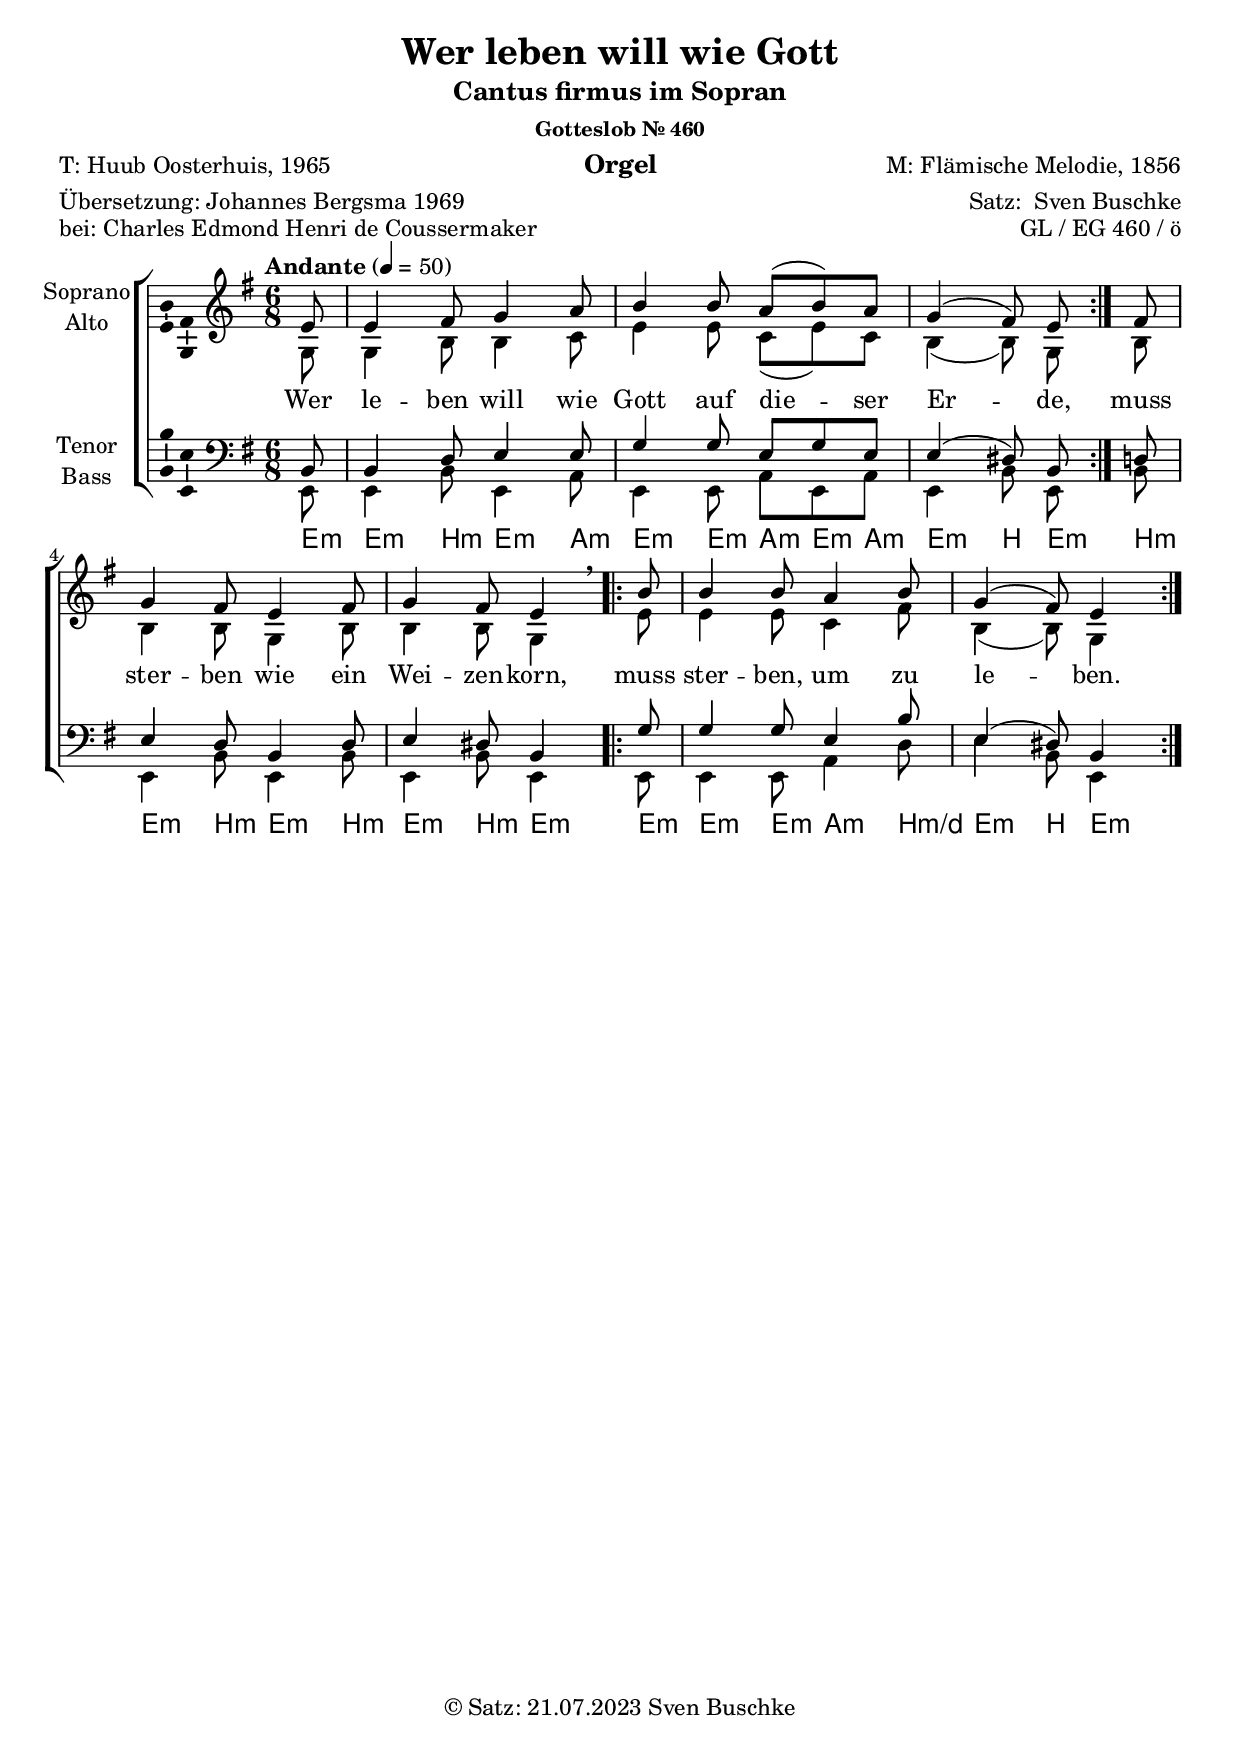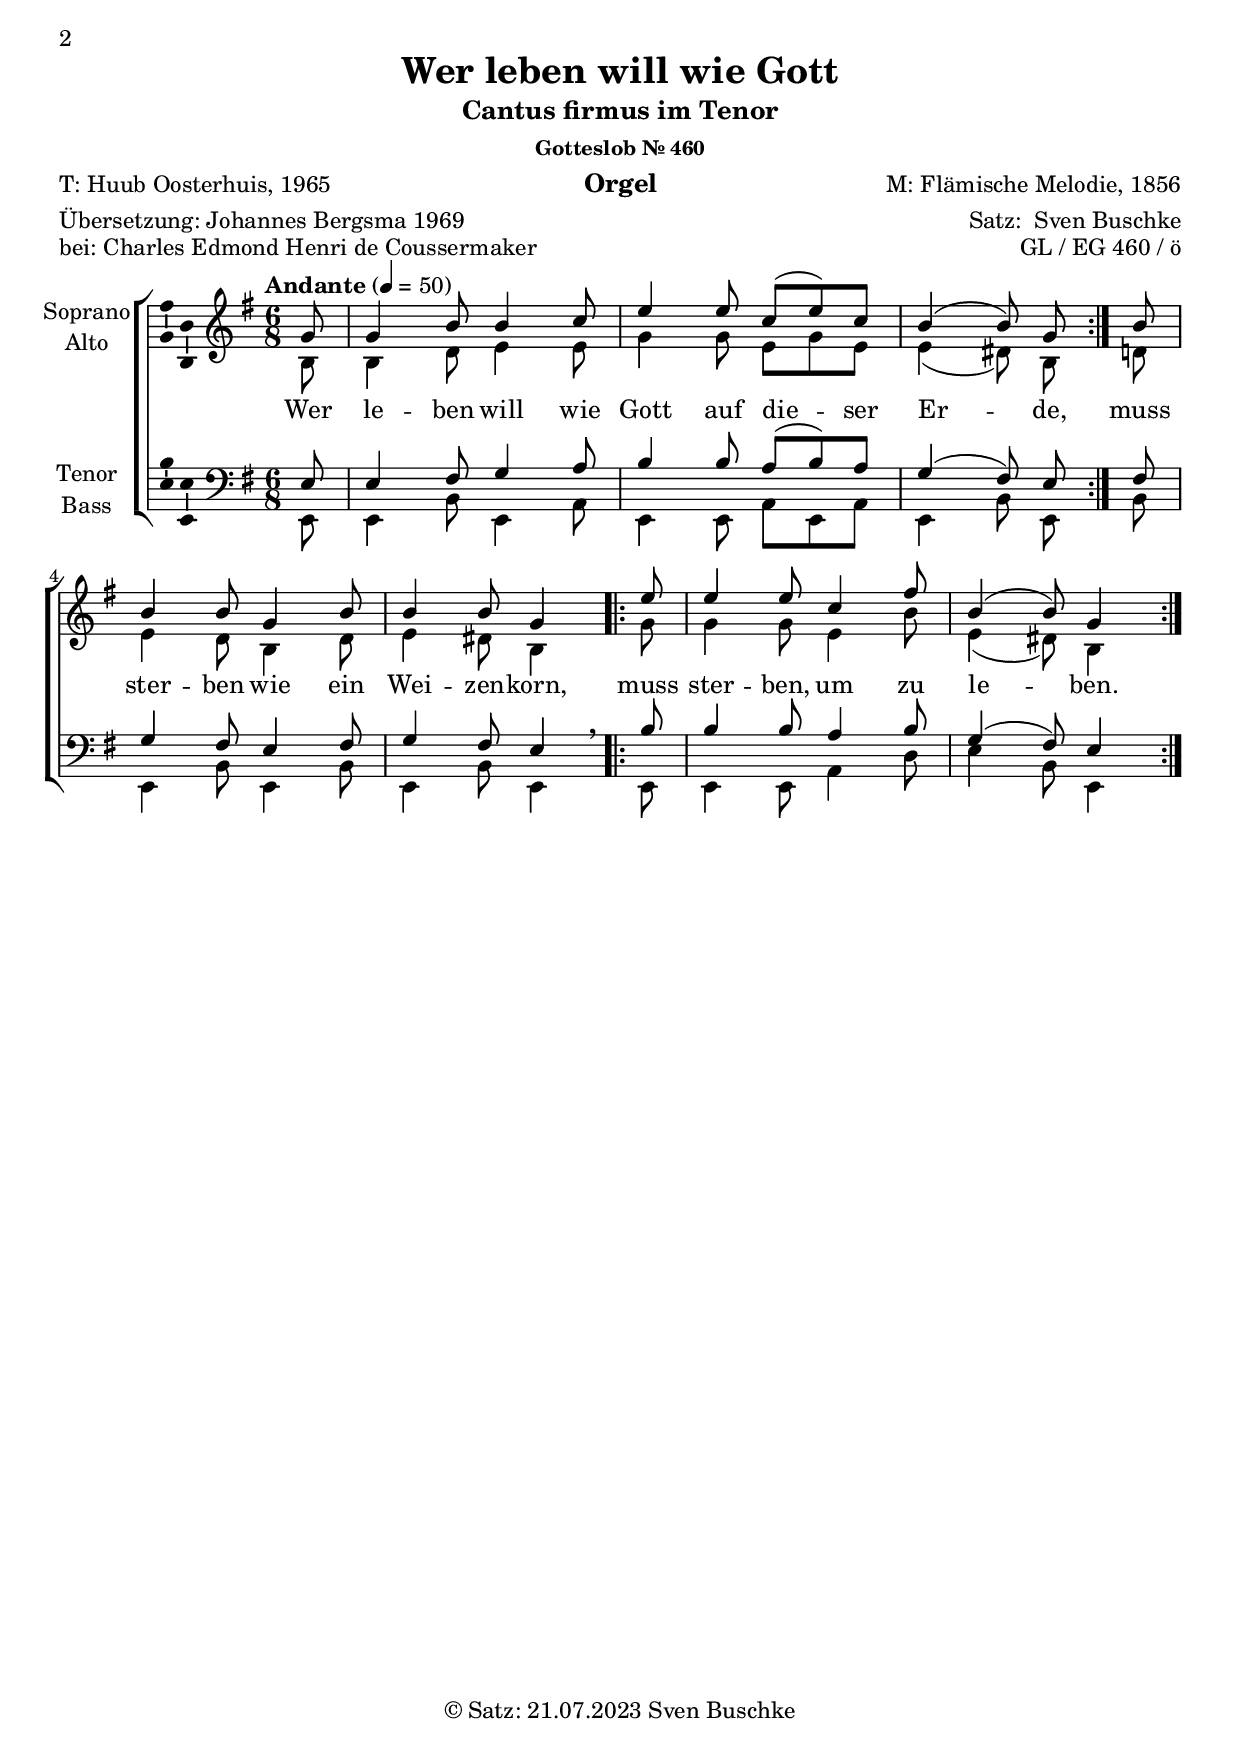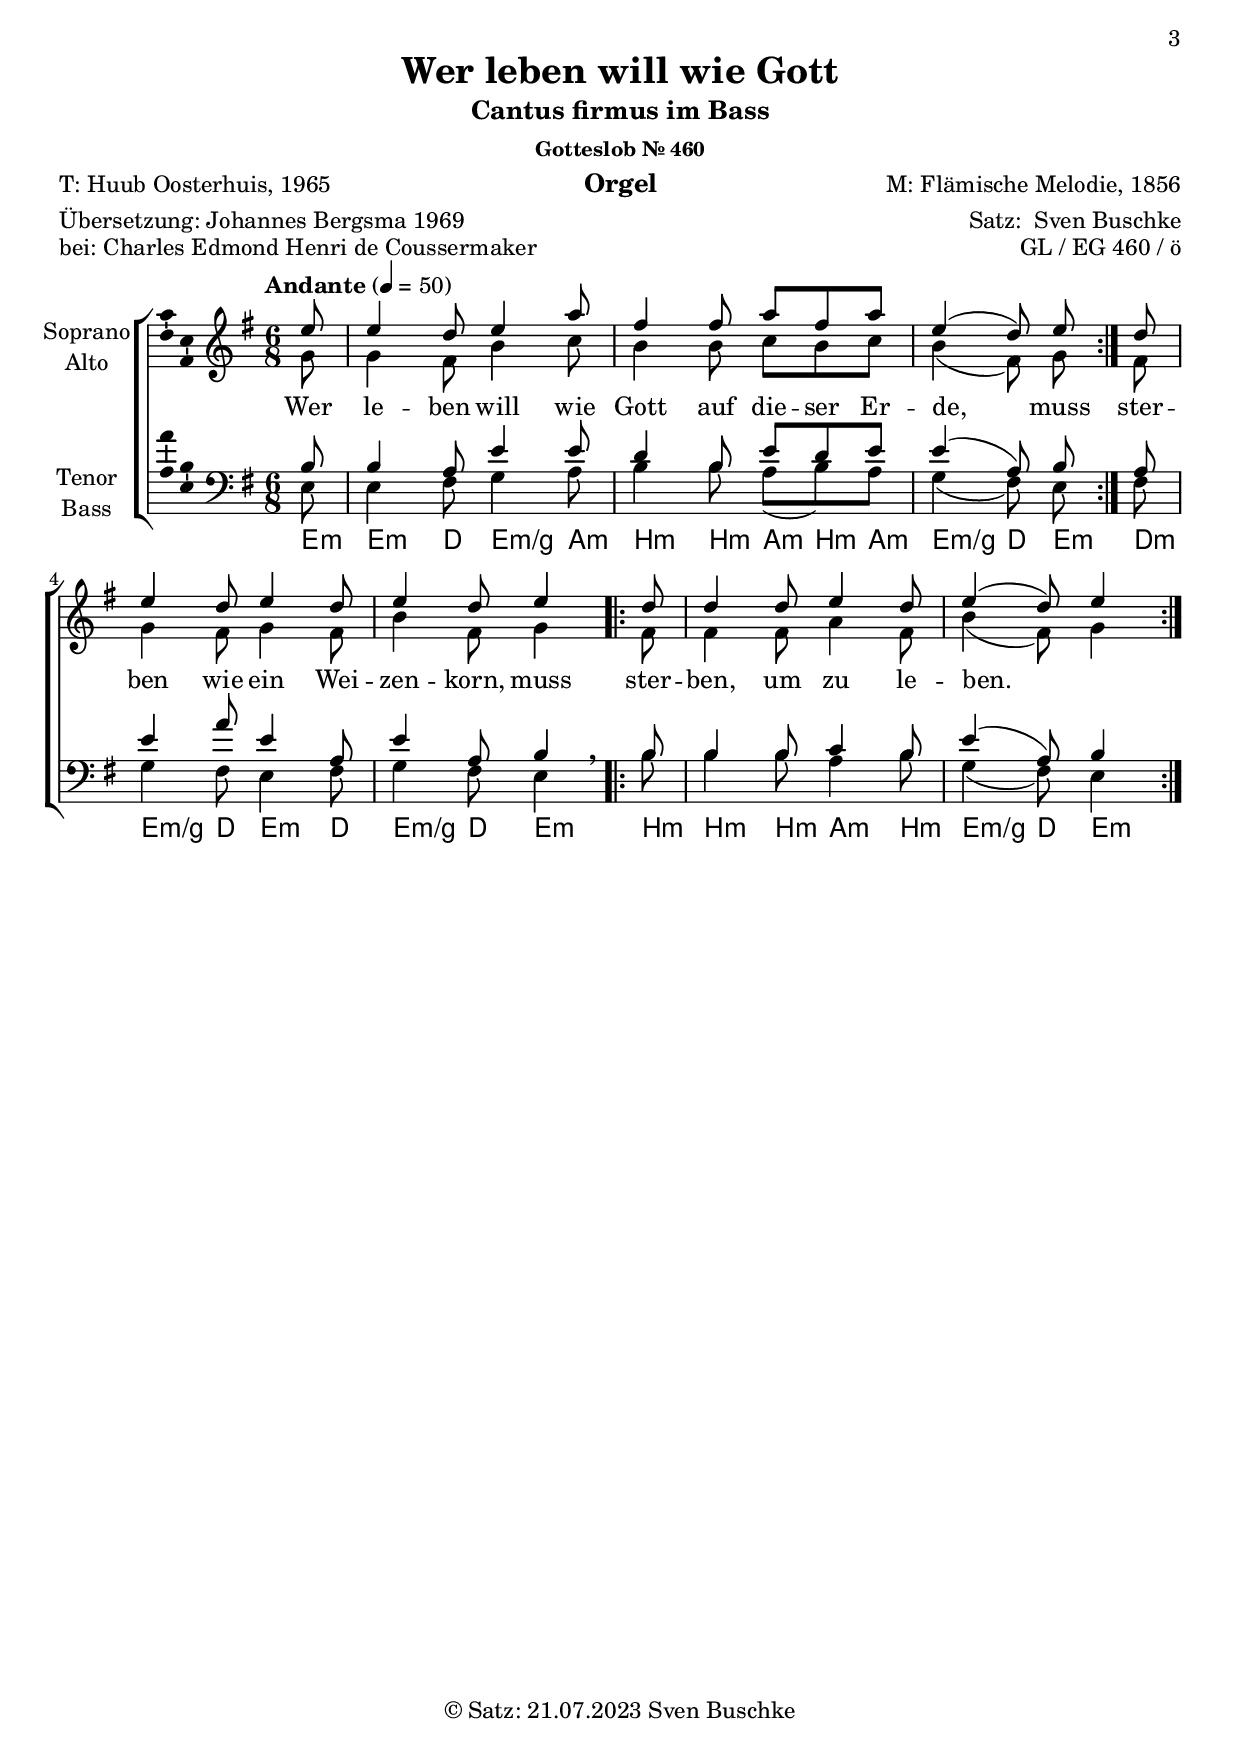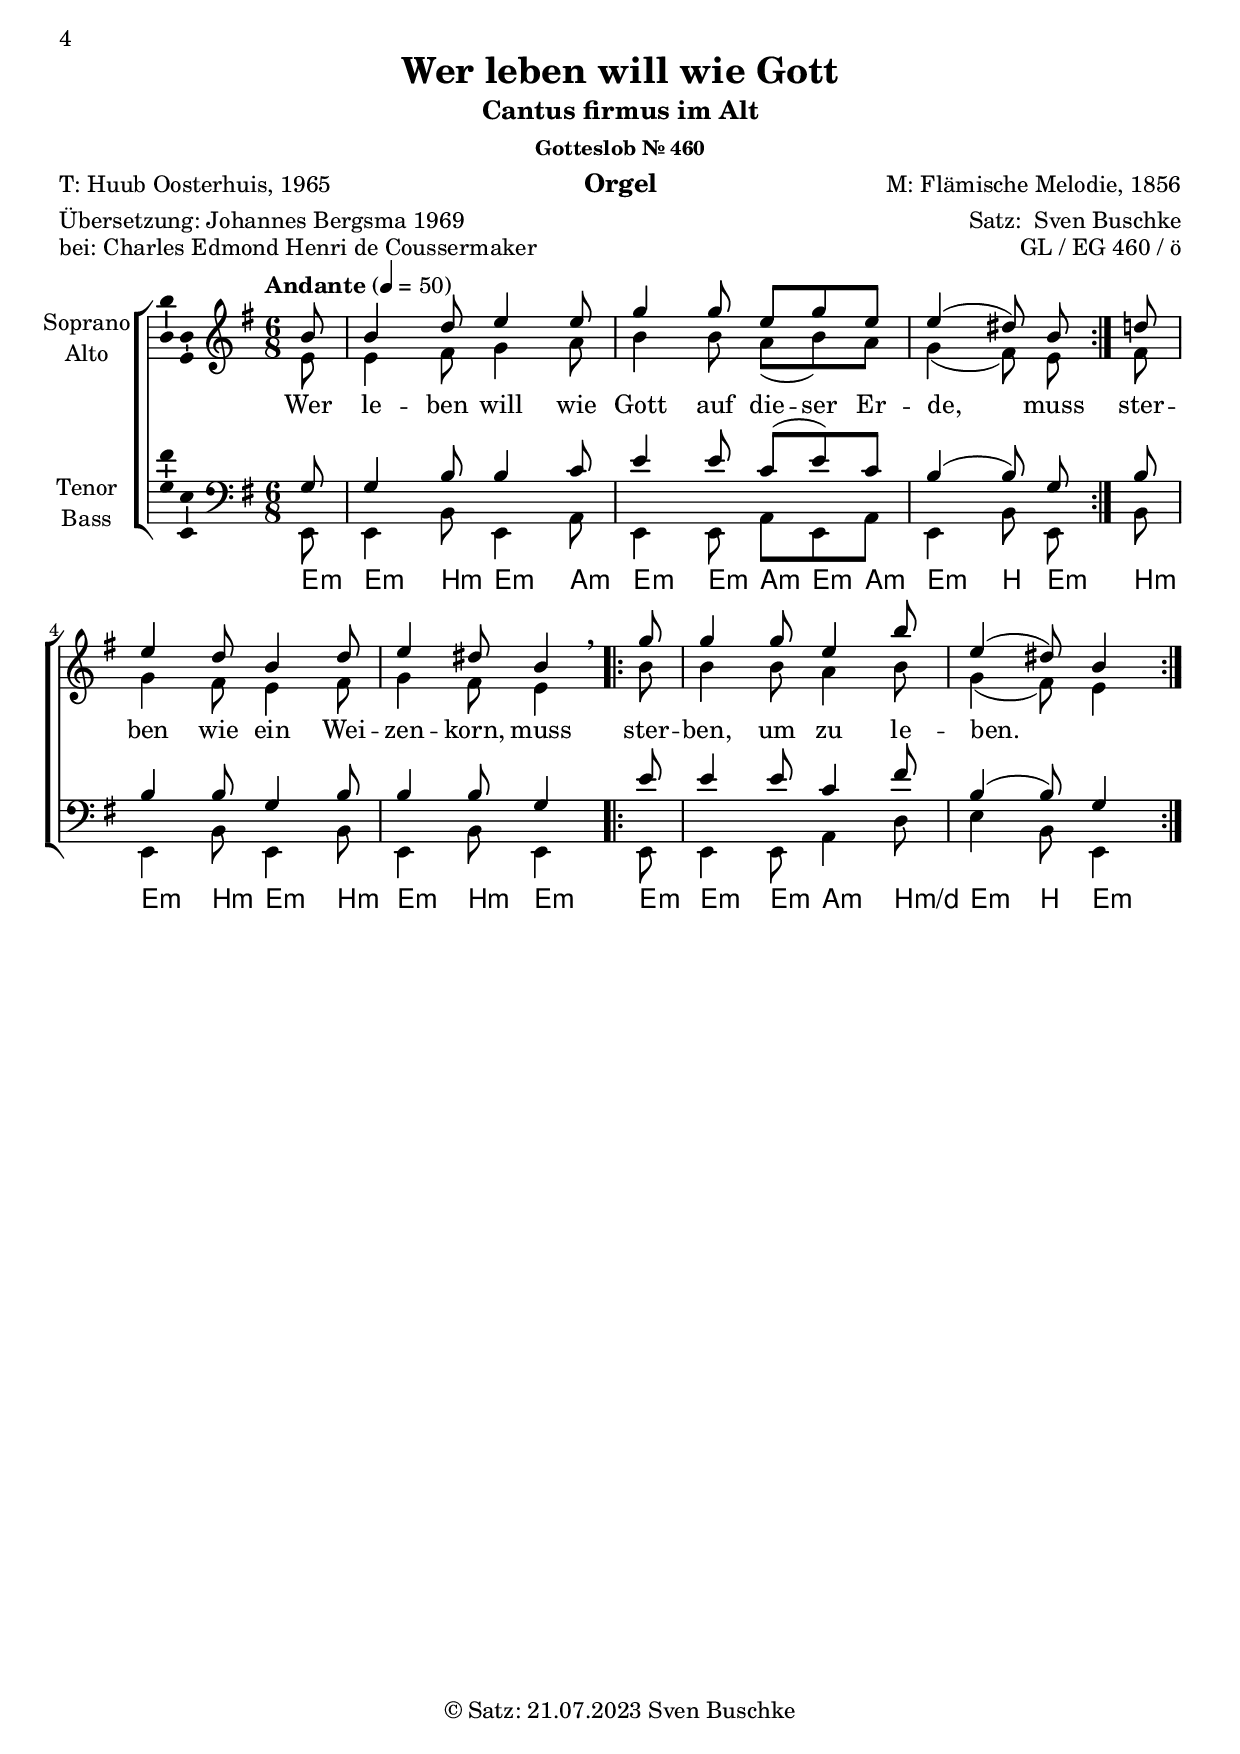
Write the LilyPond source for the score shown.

\version "2.24.1"
\language "english"

\include "predefined-guitar-fretboards.ly"

\header {
  dedication = ""
  title = "Wer leben will wie Gott"
  subsubtitle = "Gotteslob Nr. 460"
  instrument = "Orgel"
  composer = "M: Flämische Melodie, 1856"
  arranger = \markup { "Satz: " \with-url #"https://buschke.com" "Sven Buschke" }
  poet = "T: Huub Oosterhuis, 1965 "
  meter = "Übersetzung: Johannes Bergsma 1969"
  piece = "bei: Charles Edmond Henri de Coussermaker"
  opus = "GL / EG 460 / ö"
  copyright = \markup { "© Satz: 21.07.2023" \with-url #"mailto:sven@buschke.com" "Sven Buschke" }
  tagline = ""
}

global = {
  \key e \minor
  \time 6/8
  \tempo "Andante" 4=50
}

scoreASoprano = \relative c'' {
  \global
  % Music follows here.
  \repeat volta 2 {
    \partial 8
    e,8
    e4 fs8 g4 a8 b4 b8 a(b) a g4(fs8) e
  }
  \partial 8
  fs
  g4 fs8 e4 fs8 g4 fs8 e4\breathe
  \repeat volta 2 {
    \partial 8
    b'8
    b4 b8 a4 b8 g4(fs8) e4
  }
}

scoreAAlto = \relative c' {
  \global
  % Music follows here.
  \repeat volta 2 {
    \partial 8
    g8
    g4 b8 b4 c8 e4 e8 c(e) c b4(b8) g
  }
  \partial 8
  b8
  b4 b8 g4 b8 b4 b8 g4
  \repeat volta 2 {
    \partial 8
    e'8
    e4 e8 c4 fs8 b,4(b8) g4
  }
}

scoreATenor = \relative c' {
  \global
  % Music follows here.
  \repeat volta 2 {
    \partial 8
    b,8
    b4 d8 e4 e8 g4 g8 e8 g e e4(ds8) b
  }
  \partial 8
  d8 e4 d8 b4 d8 e4 ds8 b4
  \repeat volta 2 {
    \partial 8
    g'8 g4 g8 e4 b'8 e,4(ds8) b4
  }
}

scoreABass = \relative c {
  \global
  % Music follows here.
  \repeat volta 2 {
    \partial 8
    e,8
    e4 b'8 e,4 a8 e4 e8 a8 e a e4 b'8 e,
  }
  \partial 8
  b' e,4 b'8 e,4 b'8 e,4 b'8 e,4
  \repeat volta 2 {
    \partial 8
    e8 e4 e8 a4 d8 e4 b8 e,4
  }
}

scoreAVerse = \lyricmode {
  % Lyrics follow here.
  Wer le -- ben will wie Gott auf die -- ser Er -- de,
  muss ster -- ben wie ein Wei -- zen -- korn,
  muss ster -- ben, um zu le -- ben.
}

scoreAChordNames = \chordmode {
  \global
  \germanChords
  % Chords follow here.
  \repeat volta 2 {
    \partial 8
    e8:min
    e4:min b8:min e4:min a8:min e4:min e8:min a8:min e:min a:min e4:min b8 e:min
  }
  \partial 8
  b:min e4:min b8:min e4:min b8:min e4:min b8:min e4:min
  \repeat volta 2 {
    \partial 8
    e8:min e4:min e8:min a4:min b8:min/d e4:min b8 e4:min
  }
}

scoreAFigBass = \figuremode {
  \global
  % Figures follow here.
}

scoreAChoirPart = \new ChoirStaff <<
  \new Staff \with {
    midiInstrument = "choir aahs"
    instrumentName = \markup \center-column { "Soprano" "Alto" }
  } <<
    \new Voice = "soprano" \with {
      \consists "Ambitus_engraver"
    } { \voiceOne \scoreASoprano }
    \new Voice = "alto" \with {
      \consists "Ambitus_engraver"
      \override Ambitus #'X-offset = #2.0
    } { \voiceTwo \scoreAAlto }
  >>
  \new Lyrics \with {
    \override VerticalAxisGroup #'staff-affinity = #CENTER
  } \lyricsto "soprano" \scoreAVerse
  \new Staff \with {
    midiInstrument = "choir aahs"
    instrumentName = \markup \center-column { "Tenor" "Bass" }
  } <<
    \clef bass
    \new Voice = "tenor" \with {
      \consists "Ambitus_engraver"
    } { \voiceOne \scoreATenor }
    \new Voice = "bass" \with {
      \consists "Ambitus_engraver"
      \override Ambitus #'X-offset = #2.0
    } { \voiceTwo \scoreABass }
  >>
>>

scoreAChordsPart = <<
  \new ChordNames \scoreAChordNames
  %   \scoreAChordNames
  %   \new FretBoards \scoreAChordNames
>>

scoreABassFiguresPart = \new FiguredBass \with {
  useBassFigureExtenders = ##t
} \scoreAFigBass

\bookpart {
  \header {
    subtitle = "Cantus firmus im Sopran"
  }
  \score {
    <<
      \scoreAChoirPart
      \scoreAChordsPart
      \scoreABassFiguresPart
    >>
    \layout { }
    \midi {
      \tempo 4=100
    }
  }
}

scoreBSoprano = \relative c'' {
  \global
  % Music follows here.
  \transpose e e' \scoreAAlto
}

scoreBAlto = \relative c' {
  \global
  % Music follows here.
  \transpose e e' \scoreATenor
}

scoreBTenor = \relative c' {
  \global
  % Music follows here.
  \transpose a a, \scoreASoprano
}

scoreBBass = \relative c {
  \global
  % Music follows here.
  \scoreABass
}

scoreBVerse = \lyricmode {
  % Lyrics follow here.
  \scoreAVerse
}

scoreBChordNames = \chordmode {
  \global
  \germanChords
  % Chords follow here.

}

scoreBFigBass = \figuremode {
  \global
  % Figures follow here.
}

scoreBChoirPart = \new ChoirStaff <<
  \new Staff \with {
    midiInstrument = "choir aahs"
    instrumentName = \markup \center-column { "Soprano" "Alto" }
  } <<
    \new Voice = "soprano" \with {
      \consists "Ambitus_engraver"
    } { \voiceOne \scoreBSoprano }
    \new Voice = "alto" \with {
      \consists "Ambitus_engraver"
      \override Ambitus #'X-offset = #2.0
    } { \voiceTwo \scoreBAlto }
  >>
  \new Lyrics \with {
    \override VerticalAxisGroup #'staff-affinity = #CENTER
  } \lyricsto "soprano" \scoreBVerse
  \new Staff \with {
    midiInstrument = "choir aahs"
    instrumentName = \markup \center-column { "Tenor" "Bass" }
  } <<
    \clef bass
    \new Voice = "tenor" \with {
      \consists "Ambitus_engraver"
    } { \voiceOne \scoreBTenor }
    \new Voice = "bass" \with {
      \consists "Ambitus_engraver"
      \override Ambitus #'X-offset = #2.0
    } { \voiceTwo \scoreBBass }
  >>
>>

scoreBChordsPart = <<
  \new ChordNames \scoreBChordNames
  %   \scoreBChordNames
  %   \new FretBoards \scoreBChordNames
>>

scoreBBassFiguresPart = \new FiguredBass \with {
  useBassFigureExtenders = ##t
} \scoreBFigBass

\bookpart {
  \header {
    subtitle = "Cantus firmus im Tenor"
  }
  \score {
    <<
      \scoreBChoirPart
      \scoreBChordsPart
      \scoreBBassFiguresPart
    >>
    \layout { }
    \midi {
      \tempo 4=100
    }
  }
}

scoreCSoprano = \relative c'' {
  \global
  % Music follows here.
  \repeat volta 2 {
    \partial 8
    e8
    e4 d8 e4 a8 fs4 fs8 a8 fs a e4(d8) e8
  }
  \partial 8
  d8
  e4 d8 e4 d8 e4 d8 e4
  \repeat volta 2 {
    \partial 8
    d8 d4 d8 e4 d8 e4(d8) e4
  }
}

scoreCAlto = \relative c' {
  \global
  % Music follows here.
  \repeat volta 2 {
    \partial 8
    g'8
    g4 fs8 b4 c8 b4 b8 c8 b c b4(fs8) g8
  }
  \partial 8
  fs8
  g4 fs8 g4 fs8 b4 fs8 g4
  \repeat volta 2 {
    \partial 8
    fs8
    fs4 fs8 a4 fs8 b4(fs8) g4
  }
}

scoreCTenor = \relative c' {
  \global
  % Music follows here.
  \repeat volta 2 {
    \partial 8
    b8
    b4 a8 e'4 e8 d4 b8 e8 d e e4(a,8) b8
  }
  \partial 8
  a8
  e'4 a8 e4 a,8 e'4 a,8 b4
  \repeat volta 2 {
    \partial 8
    b8
    b4 b8 c4 b8 e4(a,8) b4
  } 
}

scoreCBass = \relative c {
  \global
  % Music follows here.
    \transpose a a, \scoreASoprano
}

scoreCVerse = \lyricmode {
  % Lyrics follow here.
  \scoreAVerse
}

scoreCChordNames = \chordmode {
  \global
  \germanChords
  % Chords follow here.
  \repeat volta 2 {
    \partial 8
    e8:min
    e4:min d8 e4:min/g a8:min b4:min b8:min a8:min b:min a:min e4:min/g d8 e:min
  }
  \partial 8
  d:min e4:min/g d8 e4:min d8 e4:min/g d8 e4:min
  \repeat volta 2 {
    \partial 8
    b8:min b4:min b8:min a4:min b8:min e4:min/g d8 e4:min
  }

}

scoreCFigBass = \figuremode {
  \global
  % Figures follow here.
}

scoreCChoirPart = \new ChoirStaff <<
  \new Staff \with {
    midiInstrument = "choir aahs"
    instrumentName = \markup \center-column { "Soprano" "Alto" }
  } <<
    \new Voice = "soprano" \with {
      \consists "Ambitus_engraver"
    } { \voiceOne \scoreCSoprano }
    \new Voice = "alto" \with {
      \consists "Ambitus_engraver"
      \override Ambitus #'X-offset = #2.0
    } { \voiceTwo \scoreCAlto }
  >>
  \new Lyrics \with {
    \override VerticalAxisGroup #'staff-affinity = #CENTER
  } \lyricsto "soprano" \scoreCVerse
  \new Staff \with {
    midiInstrument = "choir aahs"
    instrumentName = \markup \center-column { "Tenor" "Bass" }
  } <<
    \clef bass
    \new Voice = "tenor" \with {
      \consists "Ambitus_engraver"
    } { \voiceOne \scoreCTenor }
    \new Voice = "bass" \with {
      \consists "Ambitus_engraver"
      \override Ambitus #'X-offset = #2.0
    } { \voiceTwo \scoreCBass }
  >>
>>

scoreCChordsPart = <<
  \new ChordNames \scoreCChordNames
  %   \scoreCChordNames
  %   \new FretBoards \scoreCChordNames
>>

scoreCBassFiguresPart = \new FiguredBass \with {
  useBassFigureExtenders = ##t
} \scoreCFigBass

\bookpart {
  \header {
    subtitle = "Cantus firmus im Bass"
  }
  \score {
    <<
      \scoreCChoirPart
      \scoreCChordsPart
      \scoreCBassFiguresPart
    >>
    \layout { }
    \midi {
      \tempo 4=100
    }
  }
}

scoreDSoprano = \relative c'' {
  \global
  % Music follows here.
  \transpose e e'' \scoreATenor
}

scoreDAlto = \relative c' {
  \global
  % Music follows here.
  \transpose a a \scoreASoprano
}

scoreDTenor = \relative c' {
  \global
  % Music follows here.
  \transpose e e \scoreAAlto
}

scoreDBass = \relative c {
  \global
  % Music follows here.
  \scoreABass
}

scoreDVerse = \lyricmode {
  % Lyrics follow here.
  \scoreAVerse
}

scoreDChordNames = \chordmode {
  \global
  \germanChords
  % Chords follow here.
  \scoreAChordNames
}

scoreDFigBass = \figuremode {
  \global
  % Figures follow here.
}

scoreDChoirPart = \new ChoirStaff <<
  \new Staff \with {
    midiInstrument = "choir aahs"
    instrumentName = \markup \center-column { "Soprano" "Alto" }
  } <<
    \new Voice = "soprano" \with {
      \consists "Ambitus_engraver"
    } { \voiceOne \scoreDSoprano }
    \new Voice = "alto" \with {
      \consists "Ambitus_engraver"
      \override Ambitus #'X-offset = #2.0
    } { \voiceTwo \scoreDAlto }
  >>
  \new Lyrics \with {
    \override VerticalAxisGroup #'staff-affinity = #CENTER
  } \lyricsto "soprano" \scoreDVerse
  \new Staff \with {
    midiInstrument = "choir aahs"
    instrumentName = \markup \center-column { "Tenor" "Bass" }
  } <<
    \clef bass
    \new Voice = "tenor" \with {
      \consists "Ambitus_engraver"
    } { \voiceOne \scoreDTenor }
    \new Voice = "bass" \with {
      \consists "Ambitus_engraver"
      \override Ambitus #'X-offset = #2.0
    } { \voiceTwo \scoreDBass }
  >>
>>

scoreDChordsPart = <<
  \new ChordNames \scoreDChordNames
  %   \scoreDChordNames
  %   \new FretBoards \scoreDChordNames
>>

scoreDBassFiguresPart = \new FiguredBass \with {
  useBassFigureExtenders = ##t
} \scoreDFigBass

\bookpart {
  \header {
    subtitle = "Cantus firmus im Alt"
  }
  \score {
    <<
      \scoreDChoirPart
      \scoreDChordsPart
      \scoreDBassFiguresPart
    >>
    \layout { }
    \midi {
      \tempo 4=100
    }
  }
}